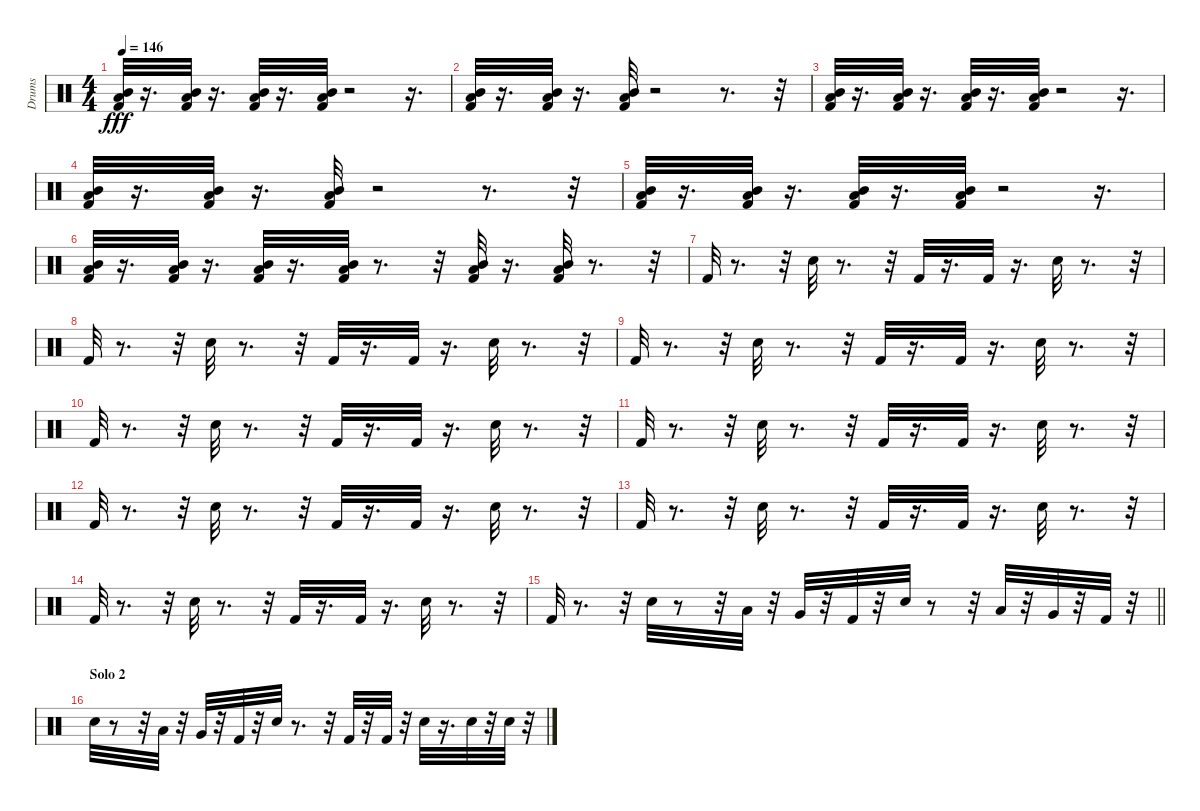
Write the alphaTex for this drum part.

\track ("Drums" "Drums") {instrument percussion}
\staff {score}
\articulation defaults
\ts (4 4)
\tempo 146
\clef neutral
\ks c
("Kick (hit) 2" "Low Floor Tom (hit)" "Mid Tom (hit)").32{dy fff} r.16{d} ("Kick (hit) 2" "Low Floor Tom (hit)" "Mid Tom (hit)").32 r.16{d} ("Kick (hit) 2" "Low Floor Tom (hit)" "Mid Tom (hit)").32 r.16{d} ("Kick (hit) 2" "Low Floor Tom (hit)" "Mid Tom (hit)").32 r.2 r.16{d} |
("Kick (hit) 2" "Low Floor Tom (hit)" "Mid Tom (hit)").32 r.16{d} ("Kick (hit) 2" "Low Floor Tom (hit)" "Mid Tom (hit)").32 r.16{d} ("Kick (hit) 2" "Low Floor Tom (hit)" "Mid Tom (hit)").32 r.2 r.8{d} r.32 |
("Kick (hit) 2" "Low Floor Tom (hit)" "Mid Tom (hit)").32 r.16{d} ("Kick (hit) 2" "Low Floor Tom (hit)" "Mid Tom (hit)").32 r.16{d} ("Kick (hit) 2" "Low Floor Tom (hit)" "Mid Tom (hit)").32 r.16{d} ("Kick (hit) 2" "Low Floor Tom (hit)" "Mid Tom (hit)").32 r.2 r.16{d} |
("Kick (hit) 2" "Low Floor Tom (hit)" "Mid Tom (hit)").32 r.16{d} ("Kick (hit) 2" "Low Floor Tom (hit)" "Mid Tom (hit)").32 r.16{d} ("Kick (hit) 2" "Low Floor Tom (hit)" "Mid Tom (hit)").32 r.2 r.8{d} r.32 |
("Kick (hit) 2" "Low Floor Tom (hit)" "Mid Tom (hit)").32 r.16{d} ("Kick (hit) 2" "Low Floor Tom (hit)" "Mid Tom (hit)").32 r.16{d} ("Kick (hit) 2" "Low Floor Tom (hit)" "Mid Tom (hit)").32 r.16{d} ("Kick (hit) 2" "Low Floor Tom (hit)" "Mid Tom (hit)").32 r.2 r.16{d} |
("Kick (hit) 2" "Low Floor Tom (hit)" "Mid Tom (hit)").32 r.16{d} ("Kick (hit) 2" "Low Floor Tom (hit)" "Mid Tom (hit)").32 r.16{d} ("Kick (hit) 2" "Low Floor Tom (hit)" "Mid Tom (hit)").32 r.16{d} ("Kick (hit) 2" "Low Floor Tom (hit)" "Mid Tom (hit)").32 r.8{d} r.32 ("Kick (hit) 2" "Low Floor Tom (hit)" "Mid Tom (hit)").32 r.16{d} ("Kick (hit) 2" "Low Floor Tom (hit)" "Mid Tom (hit)").32 r.8{d} r.32 |
"Kick (hit) 2".32 r.8{d} r.32 "Snare (hit) 2".32 r.8{d} r.32 "Kick (hit) 2".32 r.16{d} "Kick (hit) 2".32 r.16{d} "Snare (hit) 2".32 r.8{d} r.32 |
"Kick (hit) 2".32 r.8{d} r.32 "Snare (hit) 2".32 r.8{d} r.32 "Kick (hit) 2".32 r.16{d} "Kick (hit) 2".32 r.16{d} "Snare (hit) 2".32 r.8{d} r.32 |
"Kick (hit) 2".32 r.8{d} r.32 "Snare (hit) 2".32 r.8{d} r.32 "Kick (hit) 2".32 r.16{d} "Kick (hit) 2".32 r.16{d} "Snare (hit) 2".32 r.8{d} r.32 |
"Kick (hit) 2".32 r.8{d} r.32 "Snare (hit) 2".32 r.8{d} r.32 "Kick (hit) 2".32 r.16{d} "Kick (hit) 2".32 r.16{d} "Snare (hit) 2".32 r.8{d} r.32 |
"Kick (hit) 2".32 r.8{d} r.32 "Snare (hit) 2".32 r.8{d} r.32 "Kick (hit) 2".32 r.16{d} "Kick (hit) 2".32 r.16{d} "Snare (hit) 2".32 r.8{d} r.32 |
"Kick (hit) 2".32 r.8{d} r.32 "Snare (hit) 2".32 r.8{d} r.32 "Kick (hit) 2".32 r.16{d} "Kick (hit) 2".32 r.16{d} "Snare (hit) 2".32 r.8{d} r.32 |
"Kick (hit) 2".32 r.8{d} r.32 "Snare (hit) 2".32 r.8{d} r.32 "Kick (hit) 2".32 r.16{d} "Kick (hit) 2".32 r.16{d} "Snare (hit) 2".32 r.8{d} r.32 |
"Kick (hit) 2".32 r.8{d} r.32 "Snare (hit) 2".32 r.8{d} r.32 "Kick (hit) 2".32 r.16{d} "Kick (hit) 2".32 r.16{d} "Snare (hit) 2".32 r.8{d} r.32 |
\barLineRight lightlight "Kick (hit) 2".32
r.8{d} r.32 "Snare (hit) 2".32 r.8 r.32 "Low Tom (hit)".32 r.32 "Very Low Tom (hit)".32 r.32 "Kick (hit) 2".32 r.32 "Snare (hit) 2".32 r.8 r.32 "Low Tom (hit)".32 r.32 "Very Low Tom (hit)".32 r.32 "Kick (hit) 2".32 r.32 |
\section ("" "Solo 2")
"Snare (hit) 2".32 r.8 r.32 "Low Tom (hit)".32 r.32 "Very Low Tom (hit)".32 r.32 "Kick (hit) 2".32 r.32 "Snare (hit) 2".32 r.8{d} r.32 "Kick (hit) 2".32 r.32 "Kick (hit) 2".32 r.32 "Snare (hit) 2".32 r.16{d} "Snare (hit) 2".32 r.32 "Snare (hit) 2".32 r.32
